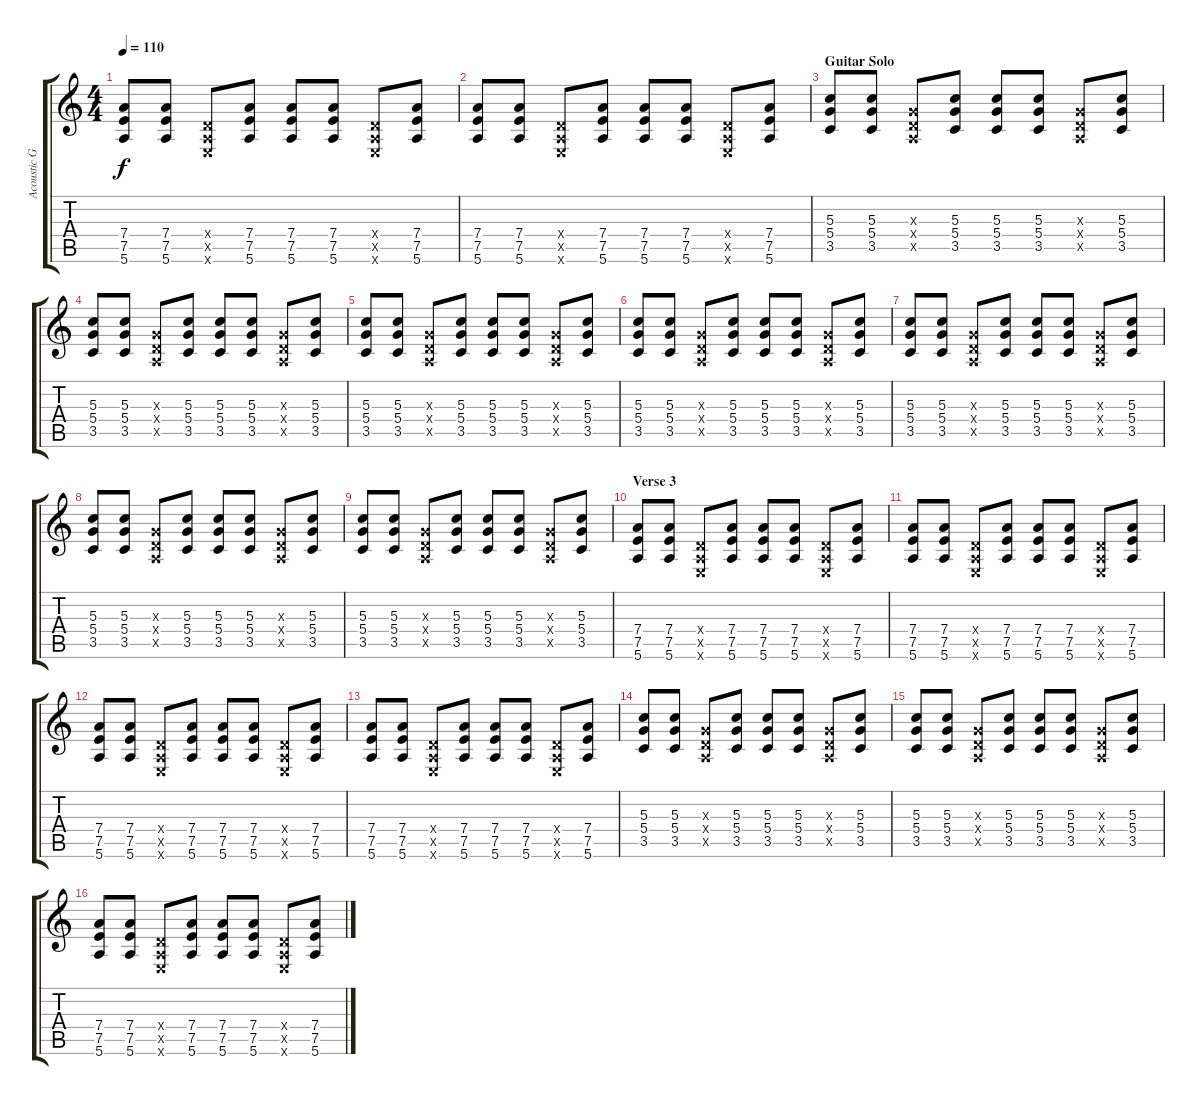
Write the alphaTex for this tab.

\track ("Acoustic Guitar 2" "Acoustic G") {instrument acousticguitarsteel}
\staff {score tabs}
\tuning (E4 B3 G3 D3 A2 E2) {hide}
\ts (4 4)
\tempo 110
\clef g2
\ks c
(7.4 7.5 5.6).8{dy f} (7.4 7.5 5.6).8 (0.4{x} 0.5{x} 0.6{x}).8 (7.4 7.5 5.6).8 (7.4 7.5 5.6).8 (7.4 7.5 5.6).8 (0.4{x} 0.5{x} 0.6{x}).8 (7.4 7.5 5.6).8 |
(7.4 7.5 5.6).8 (7.4 7.5 5.6).8 (0.4{x} 0.5{x} 0.6{x}).8 (7.4 7.5 5.6).8 (7.4 7.5 5.6).8 (7.4 7.5 5.6).8 (0.4{x} 0.5{x} 0.6{x}).8 (7.4 7.5 5.6).8 |
\section ("" "Guitar Solo")
(5.3 5.4 3.5).8 (5.3 5.4 3.5).8 (0.3{x} 0.4{x} 0.5{x}).8 (5.3 5.4 3.5).8 (5.3 5.4 3.5).8 (5.3 5.4 3.5).8 (0.3{x} 0.4{x} 0.5{x}).8 (5.3 5.4 3.5).8 |
(5.3 5.4 3.5).8 (5.3 5.4 3.5).8 (0.3{x} 0.4{x} 0.5{x}).8 (5.3 5.4 3.5).8 (5.3 5.4 3.5).8 (5.3 5.4 3.5).8 (0.3{x} 0.4{x} 0.5{x}).8 (5.3 5.4 3.5).8 |
(5.3 5.4 3.5).8 (5.3 5.4 3.5).8 (0.3{x} 0.4{x} 0.5{x}).8 (5.3 5.4 3.5).8 (5.3 5.4 3.5).8 (5.3 5.4 3.5).8 (0.3{x} 0.4{x} 0.5{x}).8 (5.3 5.4 3.5).8 |
(5.3 5.4 3.5).8 (5.3 5.4 3.5).8 (0.3{x} 0.4{x} 0.5{x}).8 (5.3 5.4 3.5).8 (5.3 5.4 3.5).8 (5.3 5.4 3.5).8 (0.3{x} 0.4{x} 0.5{x}).8 (5.3 5.4 3.5).8 |
(5.3 5.4 3.5).8 (5.3 5.4 3.5).8 (0.3{x} 0.4{x} 0.5{x}).8 (5.3 5.4 3.5).8 (5.3 5.4 3.5).8 (5.3 5.4 3.5).8 (0.3{x} 0.4{x} 0.5{x}).8 (5.3 5.4 3.5).8 |
(5.3 5.4 3.5).8 (5.3 5.4 3.5).8 (0.3{x} 0.4{x} 0.5{x}).8 (5.3 5.4 3.5).8 (5.3 5.4 3.5).8 (5.3 5.4 3.5).8 (0.3{x} 0.4{x} 0.5{x}).8 (5.3 5.4 3.5).8 |
(5.3 5.4 3.5).8 (5.3 5.4 3.5).8 (0.3{x} 0.4{x} 0.5{x}).8 (5.3 5.4 3.5).8 (5.3 5.4 3.5).8 (5.3 5.4 3.5).8 (0.3{x} 0.4{x} 0.5{x}).8 (5.3 5.4 3.5).8 |
\section ("" "Verse 3")
(7.4 7.5 5.6).8 (7.4 7.5 5.6).8 (0.4{x} 0.5{x} 0.6{x}).8 (7.4 7.5 5.6).8 (7.4 7.5 5.6).8 (7.4 7.5 5.6).8 (0.4{x} 0.5{x} 0.6{x}).8 (7.4 7.5 5.6).8 |
(7.4 7.5 5.6).8 (7.4 7.5 5.6).8 (0.4{x} 0.5{x} 0.6{x}).8 (7.4 7.5 5.6).8 (7.4 7.5 5.6).8 (7.4 7.5 5.6).8 (0.4{x} 0.5{x} 0.6{x}).8 (7.4 7.5 5.6).8 |
(7.4 7.5 5.6).8 (7.4 7.5 5.6).8 (0.4{x} 0.5{x} 0.6{x}).8 (7.4 7.5 5.6).8 (7.4 7.5 5.6).8 (7.4 7.5 5.6).8 (0.4{x} 0.5{x} 0.6{x}).8 (7.4 7.5 5.6).8 |
(7.4 7.5 5.6).8 (7.4 7.5 5.6).8 (0.4{x} 0.5{x} 0.6{x}).8 (7.4 7.5 5.6).8 (7.4 7.5 5.6).8 (7.4 7.5 5.6).8 (0.4{x} 0.5{x} 0.6{x}).8 (7.4 7.5 5.6).8 |
(5.3 5.4 3.5).8 (5.3 5.4 3.5).8 (0.3{x} 0.4{x} 0.5{x}).8 (5.3 5.4 3.5).8 (5.3 5.4 3.5).8 (5.3 5.4 3.5).8 (0.3{x} 0.4{x} 0.5{x}).8 (5.3 5.4 3.5).8 |
(5.3 5.4 3.5).8 (5.3 5.4 3.5).8 (0.3{x} 0.4{x} 0.5{x}).8 (5.3 5.4 3.5).8 (5.3 5.4 3.5).8 (5.3 5.4 3.5).8 (0.3{x} 0.4{x} 0.5{x}).8 (5.3 5.4 3.5).8 |
(7.4 7.5 5.6).8 (7.4 7.5 5.6).8 (0.4{x} 0.5{x} 0.6{x}).8 (7.4 7.5 5.6).8 (7.4 7.5 5.6).8 (7.4 7.5 5.6).8 (0.4{x} 0.5{x} 0.6{x}).8 (7.4 7.5 5.6).8
